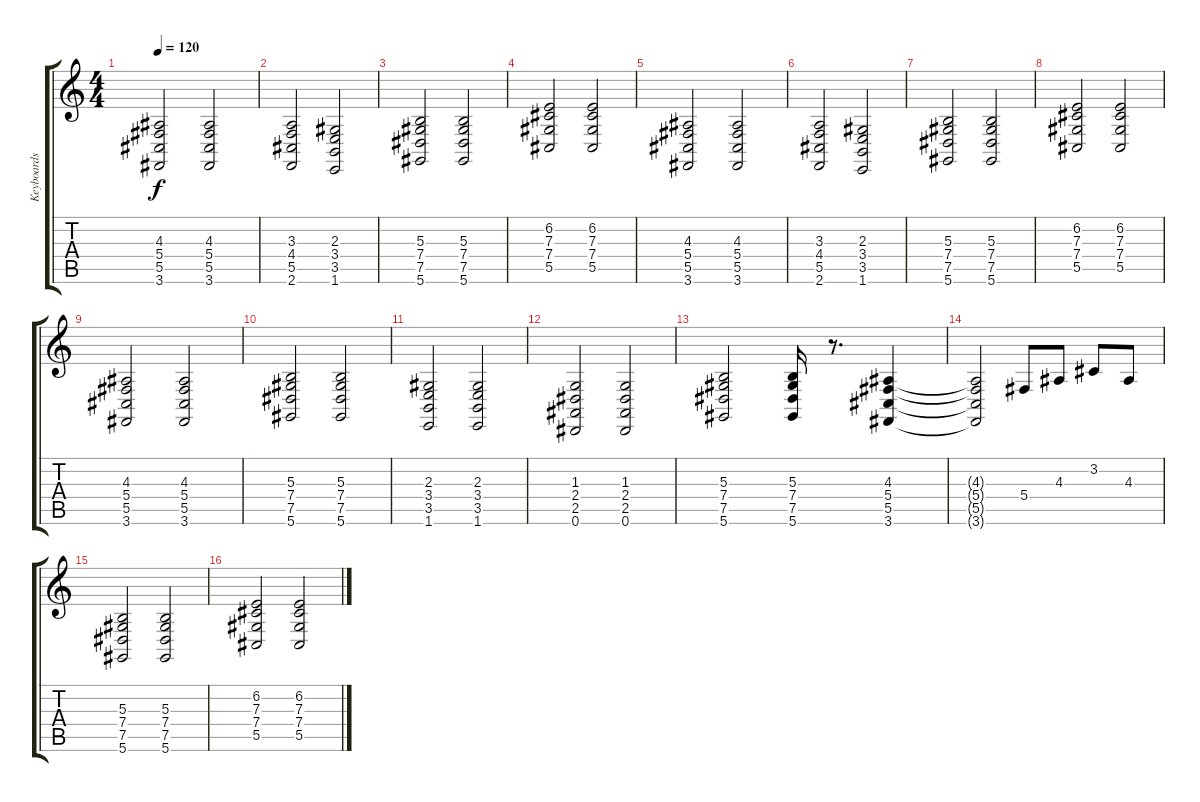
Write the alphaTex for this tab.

\track ("Keyboards 1" "Keyboards ") {instrument brightacousticpiano}
\staff {score tabs}
\tuning (Eb4 Bb3 Gb3 Db3 Ab2 Eb2) {hide}
\ts (4 4)
\tempo 120
\clef g2
\ks c
(4.3 5.4 5.5 3.6).2{dy f} (4.3 5.4 5.5 3.6).2 |
(3.3 4.4 5.5 2.6).2 (2.3 3.4 3.5 1.6).2 |
(5.3 7.4 7.5 5.6).2 (5.3 7.4 7.5 5.6).2 |
(6.2 7.3 7.4 5.5).2 (6.2 7.3 7.4 5.5).2 |
(4.3 5.4 5.5 3.6).2 (4.3 5.4 5.5 3.6).2 |
(3.3 4.4 5.5 2.6).2 (2.3 3.4 3.5 1.6).2 |
(5.3 7.4 7.5 5.6).2 (5.3 7.4 7.5 5.6).2 |
(6.2 7.3 7.4 5.5).2 (6.2 7.3 7.4 5.5).2 |
(4.3 5.4 5.5 3.6).2 (4.3 5.4 5.5 3.6).2 |
(5.3 7.4 7.5 5.6).2 (5.3 7.4 7.5 5.6).2 |
(2.3 3.4 3.5 1.6).2 (2.3 3.4 3.5 1.6).2 |
(1.3 2.4 2.5 0.6).2 (1.3 2.4 2.5 0.6).2 |
(5.3 7.4 7.5 5.6).2 (5.3 7.4 7.5 5.6).16 r.8{d} (4.3 5.4 5.5 3.6).4 |
(4.3{t} 5.4{t} 5.5{t} 3.6{t}).2 5.4.8 4.3.8 3.2.8 4.3.8 |
(5.3 7.4 7.5 5.6).2 (5.3 7.4 7.5 5.6).2 |
(6.2 7.3 7.4 5.5).2 (6.2 7.3 7.4 5.5).2
